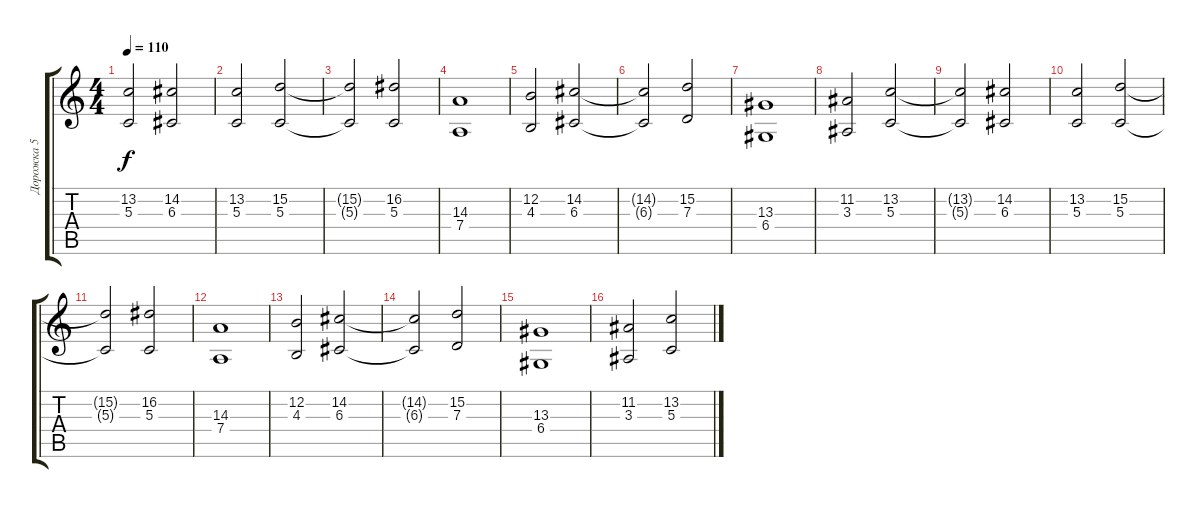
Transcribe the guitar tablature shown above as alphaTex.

\track ("Дорожка 5" "Дорожка 5") {instrument choiraahs}
\staff {score tabs}
\tuning (E4 B3 G3 D3 A2 E2) {hide}
\ts (4 4)
\tempo 110
\clef g2
\ks c
(13.2{t} 5.3{t}).2{dy f} (14.2 6.3).2 |
(13.2 5.3).2 (15.2 5.3).2 |
(15.2{t} 5.3{t}).2 (16.2 5.3).2 |
(14.3 7.4).1 |
(12.2 4.3).2 (14.2 6.3).2 |
(14.2{t} 6.3{t}).2 (15.2 7.3).2 |
(13.3 6.4).1 |
(11.2 3.3).2 (13.2 5.3).2 |
(13.2{t} 5.3{t}).2 (14.2 6.3).2 |
(13.2 5.3).2 (15.2 5.3).2 |
(15.2{t} 5.3{t}).2 (16.2 5.3).2 |
(14.3 7.4).1 |
(12.2 4.3).2 (14.2 6.3).2 |
(14.2{t} 6.3{t}).2 (15.2 7.3).2 |
(13.3 6.4).1 |
(11.2 3.3).2 (13.2 5.3).2
